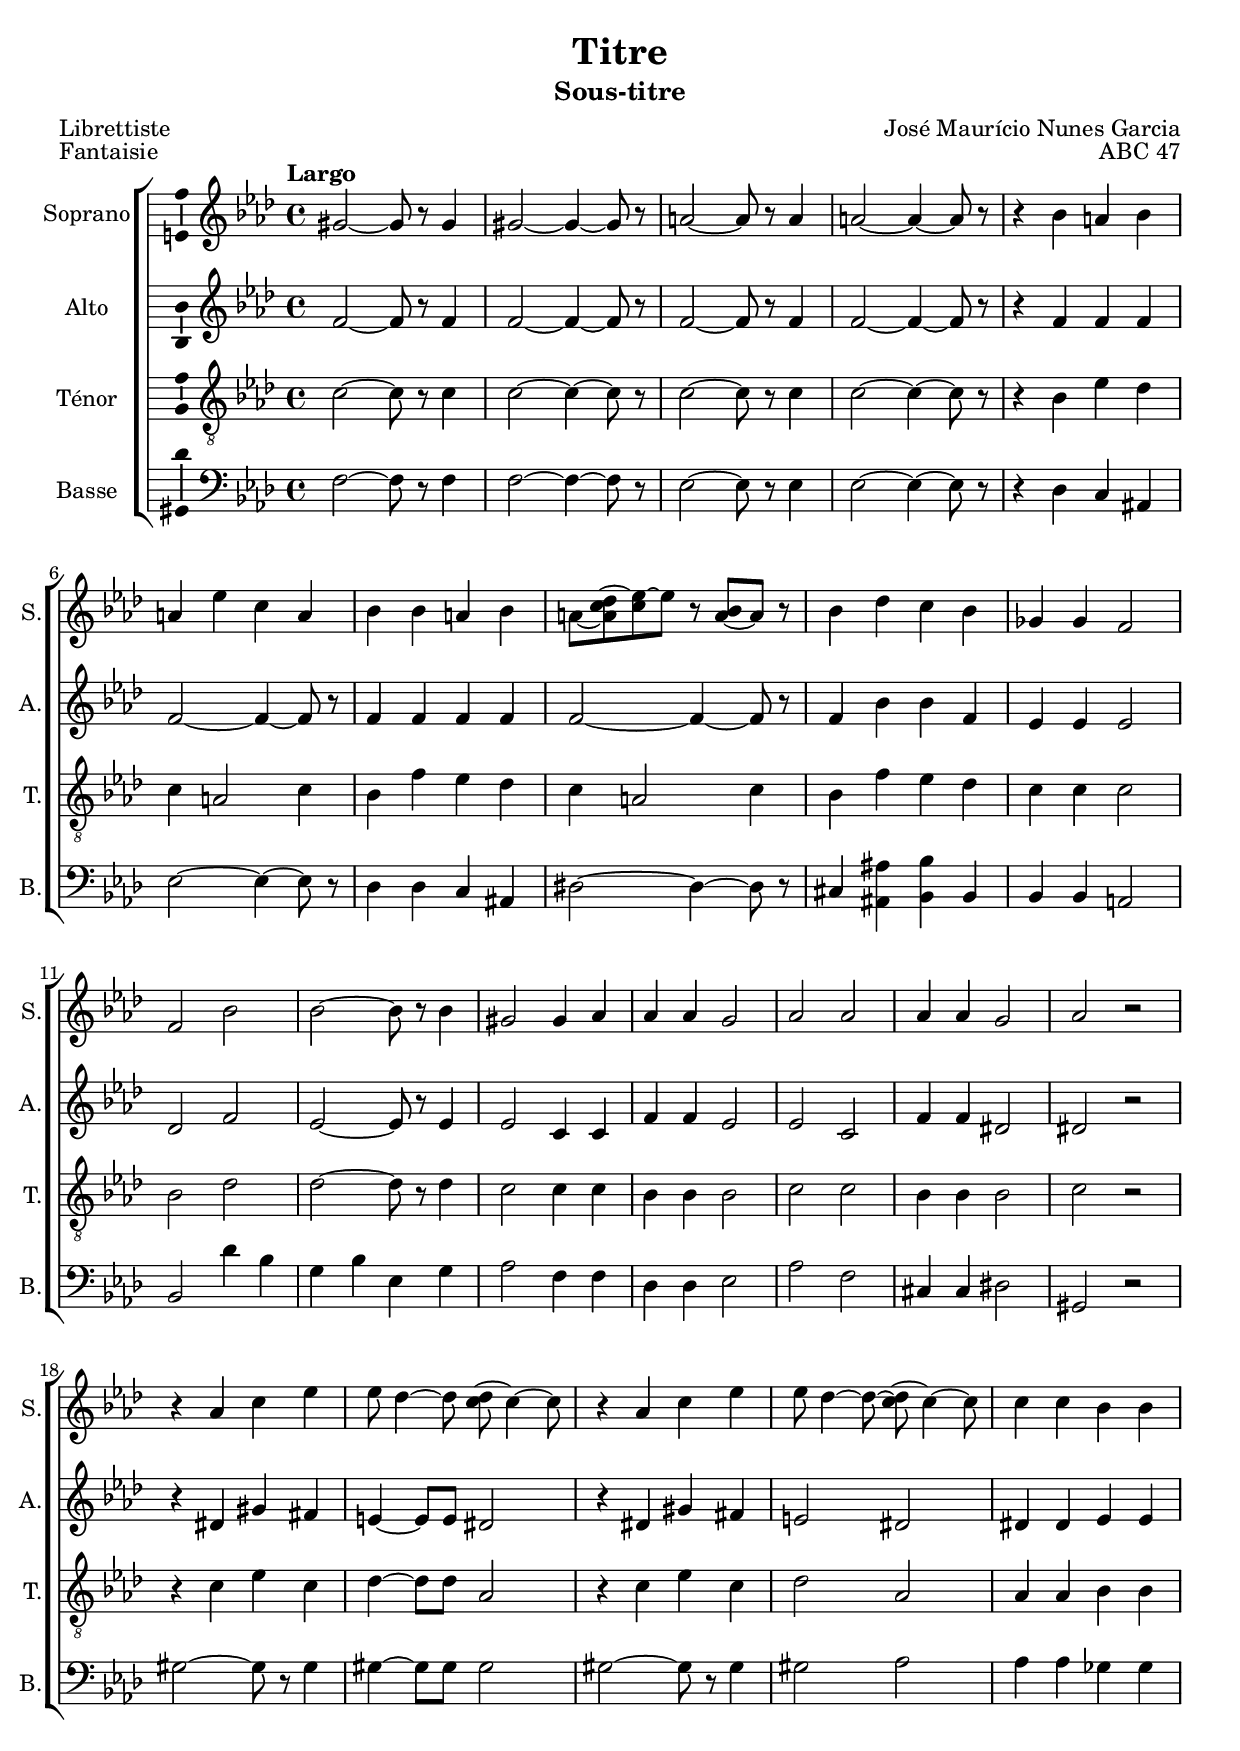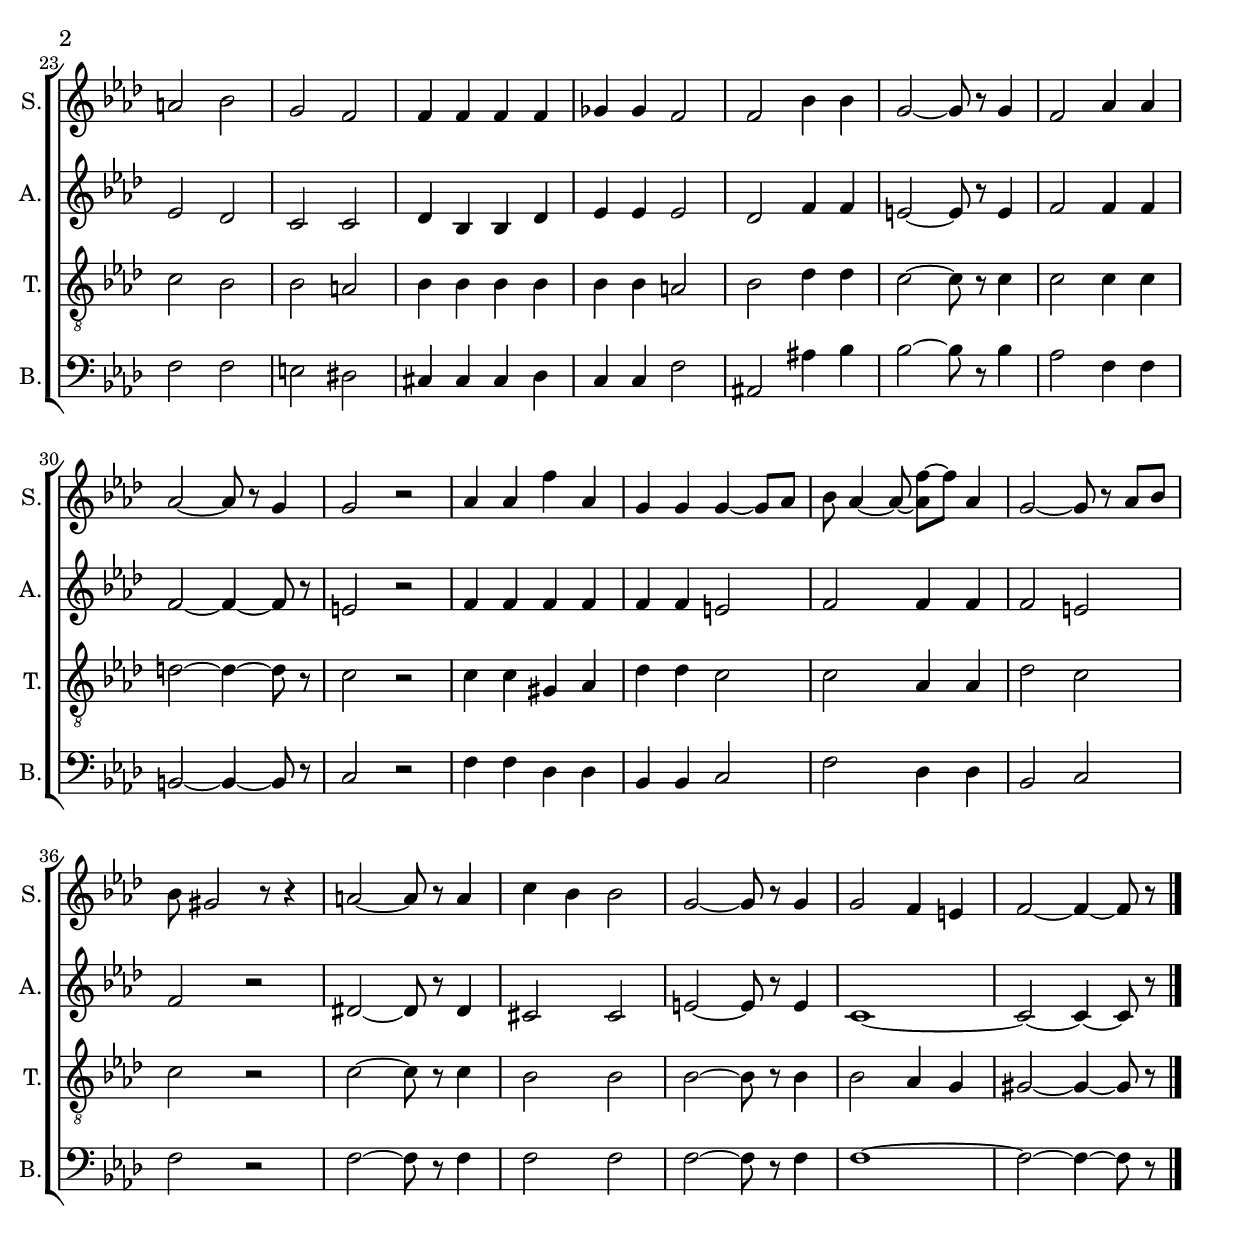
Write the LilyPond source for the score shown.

\version "2.14.2"
\language "italiano"

\paper {
  system-system-spacing #'padding = #5
}

\header {
  composer = "José Maurício Nunes Garcia"
  poet = "Librettiste"
  title = "Titre"
  subtitle = "Sous-titre"
  opus = "ABC 47"
  piece = "Fantaisie"
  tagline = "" % no footer
}

global = {
  \key fa \minor
  \time 4/4
  \tempo "Largo" 4 = 65
  \set Score.tempoHideNote = ##t % hide tempo marking
}

crescendo = ^\markup { \italic { cresc. } }
sottoVoce = ^\markup { \italic { sotto voce } }

notesA = {
  sold2~ sold8 r sold4      | % 1
    sold2~ sold4~ sold8 r      | % 2
    la2~ la8 r la4      | % 3
    la2~ la4~ la8 r      | % 4
    r4 sib la sib      | % 5
    la mib' do la      | % 6
    sib sib la sib      | % 7
    la8~ <la do reb>~ <do mib>~ mib r <la, sib>~ la r      | % 8
    sib4 reb do sib      | % 9
    solb solb fa2      | % 10
    fa sib      | % 11
    sib~ sib8 r sib4      | % 12
    sold2 sold4 lab      | % 13
    lab lab sol2      | % 14
    lab lab      | % 15
    lab4 lab sol2      | % 16
    lab r      | % 17
    r4 lab do mib      | % 18
    mib8 reb4~ reb8 <do reb>~ do4~ do8      | % 19
    r4 lab do mib      | % 20
    mib8 reb4~ reb8~ <do reb>~ do4~ do8      | % 21
    do4 do sib sib      | % 22
    la2 sib      | % 23
    sol fa      | % 24
    fa4 fa fa fa      | % 25
    solb solb fa2      | % 26
    fa sib4 sib      | % 27
    sol2~ sol8 r sol4      | % 28
    fa2 lab4 lab      | % 29
    lab2~ lab8 r sol4      | % 30
    sol2 r      | % 31
    lab4 lab fa' lab,      | % 32
    sol sol sol~ sol8 lab      | % 33
    sib lab4~ lab8~ <lab fa'>~ fa' lab,4      | % 34
    sol2~ sol8 r lab sib      | % 35
    sib sold2 r8 r4      | % 36
    la2~ la8 r la4      | % 37
    do sib sib2      | % 38
    sol~ sol8 r sol4      | % 39
    sol2 fa4 mi      | % 40
    fa2~ fa4~ fa8 r
    
  \bar "|."
}

notesB = {
  fa2~ fa8 r fa4      | % 1
    fa2~ fa4~ fa8 r      | % 2
    fa2~ fa8 r fa4      | % 3
    fa2~ fa4~ fa8 r      | % 4
    r4 fa fa fa      | % 5
    fa2~ fa4~ fa8 r      | % 6
    fa4 fa fa fa      | % 7
    fa2~ fa4~ fa8 r      | % 8
    fa4 sib sib fa      | % 9
    mib mib mib2      | % 10
    reb fa      | % 11
    mib~ mib8 r mib4      | % 12
    mib2 do4 do      | % 13
    fa fa mib2      | % 14
    mib do      | % 15
    fa4 fa red2      | % 16
    red r      | % 17
    r4 red sold fad      | % 18
    mi~ mi8 mi red2      | % 19
    r4 red sold fad      | % 20
    mi2 red      | % 21
    red4 red mib mib      | % 22
    mib2 reb      | % 23
    do do      | % 24
    reb4 sib sib reb      | % 25
    mib mib mib2      | % 26
    reb fa4 fa      | % 27
    mi2~ mi8 r mi4      | % 28
    fa2 fa4 fa      | % 29
    fa2~ fa4~ fa8 r      | % 30
    mi2 r      | % 31
    fa4 fa fa fa      | % 32
    fa fa mi2      | % 33
    fa fa4 fa      | % 34
    fa2 mi      | % 35
    fa r      | % 36
    red~ red8 r red4      | % 37
    dod2 dod      | % 38
    mi~ mi8 r mi4      | % 39
    do1~      | % 40
    do2~ do4~ do8 r
    
  \bar "|."
}

notesC = {
  do2~ do8 r do4      | % 1
    do2~ do4~ do8 r      | % 2
    do2~ do8 r do4      | % 3
    do2~ do4~ do8 r      | % 4
    r4 sib mib reb      | % 5
    do la2 do4      | % 6
    sib fa' mib reb      | % 7
    do la2 do4      | % 8
    sib fa' mib reb      | % 9
    do do do2      | % 10
    sib reb      | % 11
    reb~ reb8 r reb4      | % 12
    do2 do4 do      | % 13
    sib sib sib2      | % 14
    do do      | % 15
    sib4 sib sib2      | % 16
    do r      | % 17
    r4 do mib do      | % 18
    reb~ reb8 reb lab2      | % 19
    r4 do mib do      | % 20
    reb2 lab      | % 21
    lab4 lab sib sib      | % 22
    do2 sib      | % 23
    sib la      | % 24
    sib4 sib sib sib      | % 25
    sib sib la2      | % 26
    sib reb4 reb      | % 27
    do2~ do8 r do4      | % 28
    do2 do4 do      | % 29
    re2~ re4~ re8 r      | % 30
    do2 r      | % 31
    do4 do sold lab      | % 32
    reb reb do2      | % 33
    do lab4 lab      | % 34
    reb2 do      | % 35
    do r      | % 36
    do~ do8 r do4      | % 37
    sib2 sib      | % 38
    sib~ sib8 r sib4      | % 39
    sib2 lab4 sol      | % 40
    sold2~ sold4~ sold8 r
    
  \bar "|."
}

notesD = {
  fa,2~ fa8 r fa4      | % 1
    fa2~ fa4~ fa8 r      | % 2
    mib2~ mib8 r mib4      | % 3
    mib2~ mib4~ mib8 r      | % 4
    r4 reb do lad      | % 5
    mib'2~ mib4~ mib8 r      | % 6
    reb4 reb do lad      | % 7
    red2~ red4~ red8 r      | % 8
    dod4 <lad lad'> <sib sib'> sib      | % 9
    sib sib la2      | % 10
    sib reb'4 sib      | % 11
    sol sib mib, sol      | % 12
    lab2 fa4 fa      | % 13
    reb reb mib2      | % 14
    lab fa      | % 15
    dod4 dod red2      | % 16
    sold, r      | % 17
    sold'~ sold8 r sold4      | % 18
    sold~ sold8 sold sold2      | % 19
    sold~ sold8 r sold4      | % 20
    sold2 lab      | % 21
    lab4 lab solb solb      | % 22
    fa2 fa      | % 23
    mi red      | % 24
    dod4 dod dod reb      | % 25
    do do fa2      | % 26
    lad, lad'4 sib      | % 27
    sib2~ sib8 r sib4      | % 28
    lab2 fa4 fa      | % 29
    si,2~ si4~ si8 r      | % 30
    do2 r      | % 31
    fa4 fa reb reb      | % 32
    sib sib do2      | % 33
    fa reb4 reb      | % 34
    sib2 do      | % 35
    fa r      | % 36
    fa~ fa8 r fa4      | % 37
    fa2 fa      | % 38
    fa~ fa8 r fa4      | % 39
    fa1~      | % 40
    fa2~ fa4~ fa8 r
    
  \bar "|."
}

lyricsA = \lyricmode {

}

lyricsB = \lyricmode {

}

lyricsC = \lyricmode {

}

lyricsD = \lyricmode {

}

\score {
  \new ChoirStaff <<
    \new Staff <<
      \set Staff.midiInstrument = #"choir aahs"
      \new Voice = "Soprano" <<
        \global
        \set Staff.instrumentName = #"Soprano"
        \set Staff.shortInstrumentName = #"S."
        \relative do'' {
          \clef treble
          \notesA
        }
        \addlyrics {
          \lyricsA
        }
      >>
    >>
    \new Staff <<
      \set Staff.midiInstrument = #"choir aahs"
      \new Voice = "Alto" <<
        \global
        \set Staff.instrumentName = #"Alto"
        \set Staff.shortInstrumentName = #"A."
        \relative la' {
          \clef treble
          \notesB
        }
        \addlyrics {
          \lyricsB
        }
      >>
    >>
    \new Staff <<
      \set Staff.midiInstrument = #"choir aahs"
      \new Voice = "Ténor" <<
        \global
        \set Staff.instrumentName = #"Ténor"
        \set Staff.shortInstrumentName = #"T."
        \relative do' {
          \clef "G_8"
          \notesC
        }
        \addlyrics {
          \lyricsC
        }
      >>
    >>
    \new Staff <<
      \set Staff.midiInstrument = #"choir aahs"
      \new Voice = "Basse" <<
        \global
        \set Staff.instrumentName = #"Basse"
        \set Staff.shortInstrumentName = #"B."
        \relative do' {
          \clef bass
          \notesD
        }
        \addlyrics {
          \lyricsD
        }
      >>
    >>
  >>

  \layout {
    \context {
      \Voice
      \consists Ambitus_engraver % display ambitus
    }
  }
}

\score {
  \new ChoirStaff <<
    \new Staff <<
      \set Staff.midiInstrument = #"choir aahs"
      \new Voice = "Soprano" <<
        \global
        \set Staff.instrumentName = #"Soprano"
        \set Staff.shortInstrumentName = #"S."
        \relative do'' {
          \clef treble
          \unfoldRepeats {
            \notesA
          }
        }
      >>
    >>
    \new Staff <<
      \set Staff.midiInstrument = #"choir aahs"
      \new Voice = "Alto" <<
        \global
        \set Staff.instrumentName = #"Alto"
        \set Staff.shortInstrumentName = #"A."
        \relative la' {
          \clef treble
          \unfoldRepeats {
            \notesB
          }
        }
      >>
    >>
    \new Staff <<
      \set Staff.midiInstrument = #"choir aahs"
      \new Voice = "Ténor" <<
        \global
        \set Staff.instrumentName = #"Ténor"
        \set Staff.shortInstrumentName = #"T."
        \relative do' {
          \clef "G_8"
          \unfoldRepeats {
            \notesC
          }
        }
      >>
    >>
    \new Staff <<
      \set Staff.midiInstrument = #"choir aahs"
      \new Voice = "Basse" <<
        \global
        \set Staff.instrumentName = #"Basse"
        \set Staff.shortInstrumentName = #"B."
        \relative do' {
          \clef bass
          \unfoldRepeats {
            \notesD
          }
        }
      >>
    >>
  >>

  \midi { }
}
